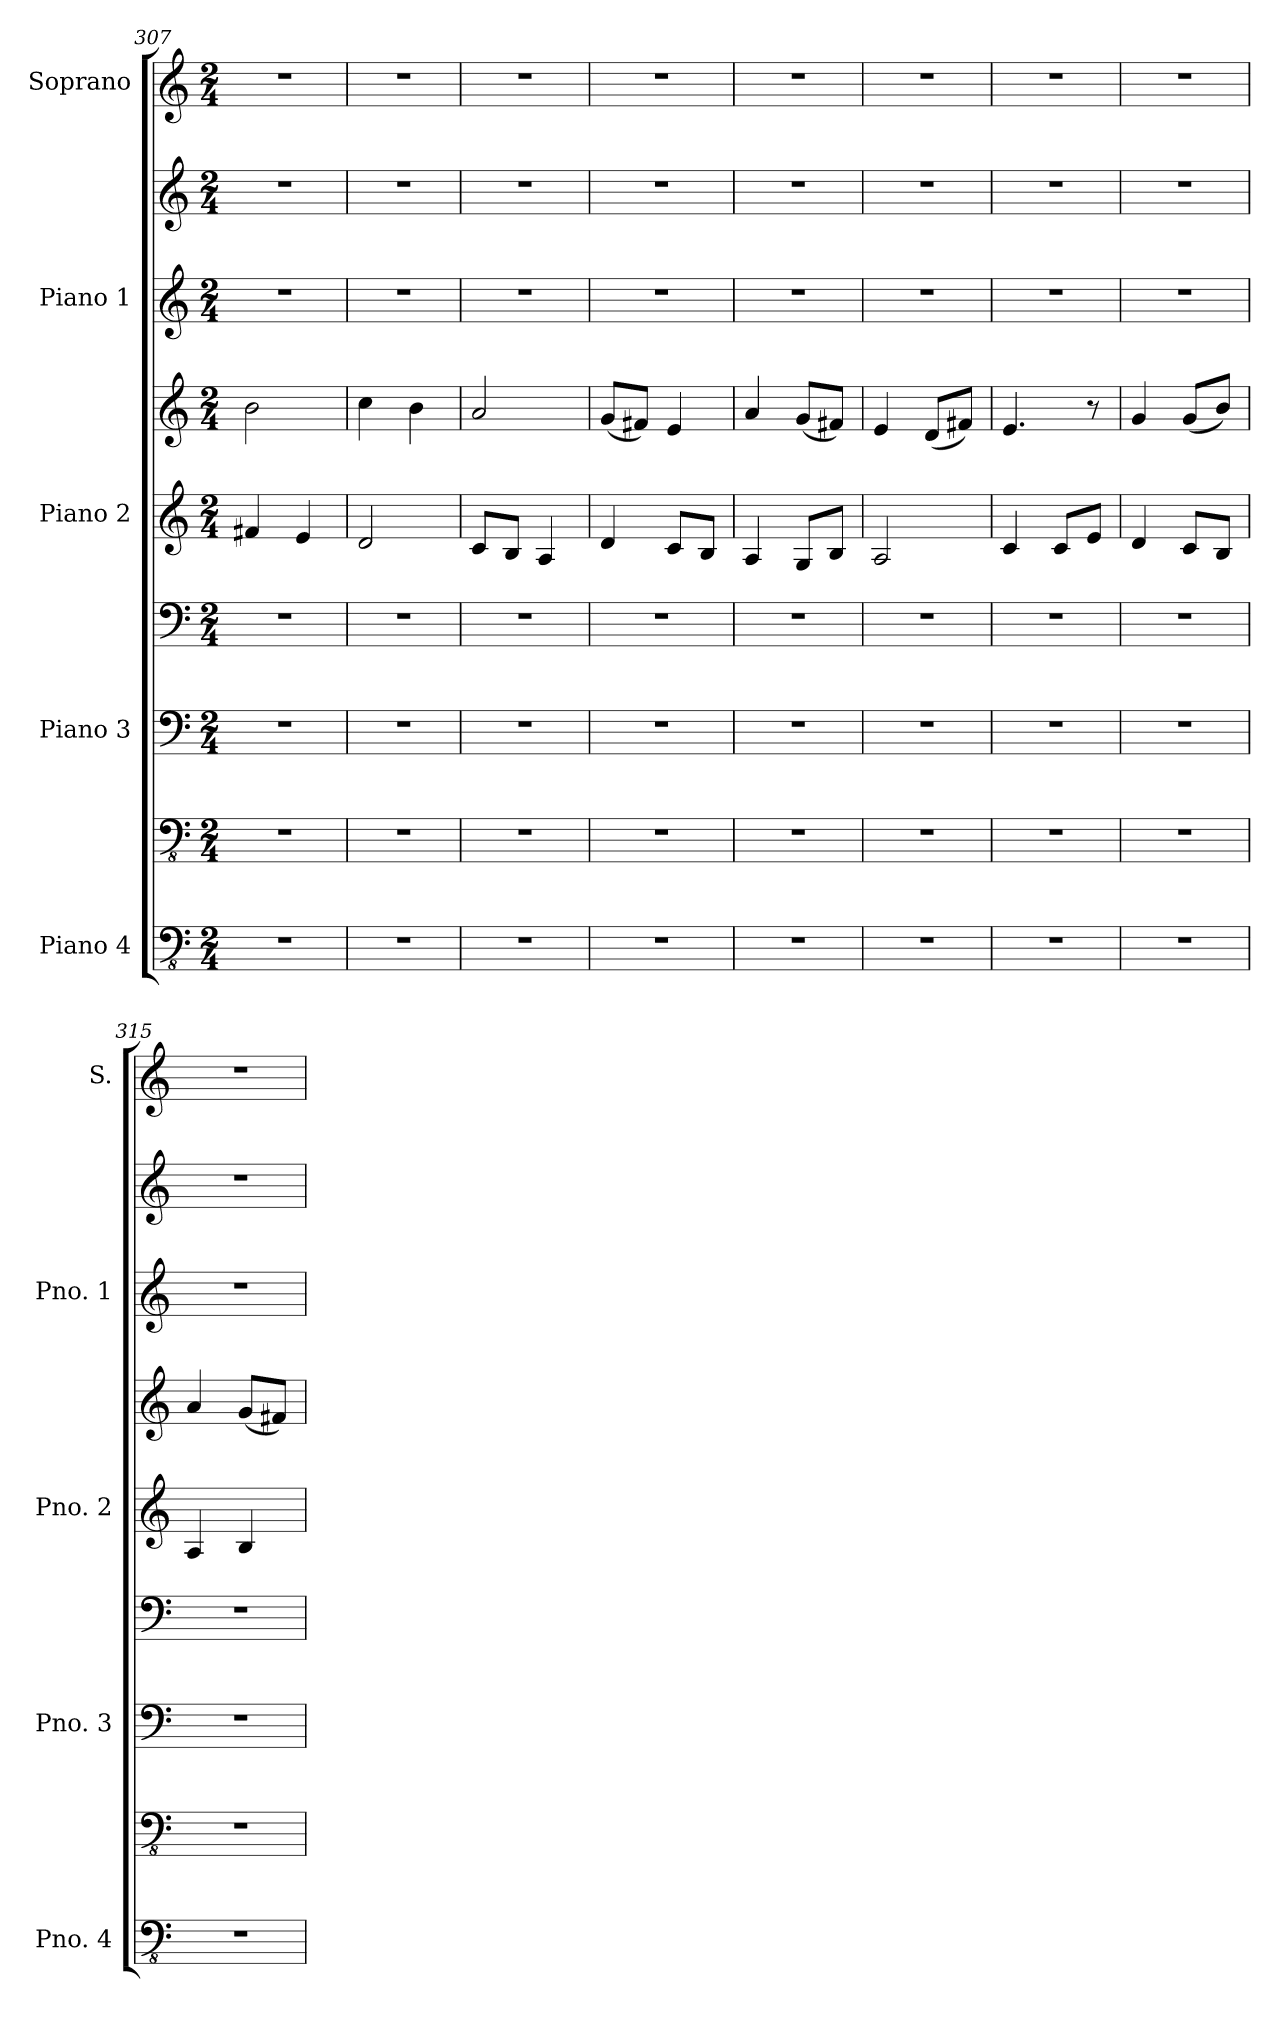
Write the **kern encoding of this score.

**kern	**kern	**kern	**kern	**kern	**kern	**kern	**kern	**kern
*part5	*part5	*part4	*part4	*part3	*part3	*part2	*part2	*part1
*staff9	*staff8	*staff7	*staff6	*staff5	*staff4	*staff3	*staff2	*staff1
*I"Piano 4	*	*I"Piano 3	*	*I"Piano 2	*	*I"Piano 1	*	*I"Soprano
*I'Pno. 4	*	*I'Pno. 3	*	*I'Pno. 2	*	*I'Pno. 1	*	*I'S.
*clefFv4	*clefFv4	*clefF4	*clefF4	*clefG2	*clefG2	*clefG2	*clefG2	*clefG2
*k[]	*k[]	*k[]	*k[]	*k[]	*k[]	*k[]	*k[]	*k[]
*M2/4	*M2/4	*M2/4	*M2/4	*M2/4	*M2/4	*M2/4	*M2/4	*M2/4
=307	=307	=307	=307	=307	=307	=307	=307	=307
2r	2r	2r	2r	4f#X/	2b\	2r	2r	2r
.	.	.	.	4e/	.	.	.	.
=308	=308	=308	=308	=308	=308	=308	=308	=308
2r	2r	2r	2r	2d/	4cc\	2r	2r	2r
.	.	.	.	.	4b\	.	.	.
=309	=309	=309	=309	=309	=309	=309	=309	=309
2r	2r	2r	2r	8c/L	2a/	2r	2r	2r
.	.	.	.	8B/J	.	.	.	.
.	.	.	.	4A/	.	.	.	.
=310	=310	=310	=310	=310	=310	=310	=310	=310
2r	2r	2r	2r	4d/	(<8g/L	2r	2r	2r
.	.	.	.	.	8f#X/J)	.	.	.
.	.	.	.	8c/L	4e/	.	.	.
.	.	.	.	8B/J	.	.	.	.
=311	=311	=311	=311	=311	=311	=311	=311	=311
2r	2r	2r	2r	4A/	4a/	2r	2r	2r
.	.	.	.	8G/L	(<8g/L	.	.	.
.	.	.	.	8B/J	8f#X/J)	.	.	.
!!LO:PB:g=z
=312	=312	=312	=312	=312	=312	=312	=312	=312
2r	2r	2r	2r	2A/	4e/	2r	2r	2r
.	.	.	.	.	(<8d/L	.	.	.
.	.	.	.	.	8f#X/J)	.	.	.
=313	=313	=313	=313	=313	=313	=313	=313	=313
2r	2r	2r	2r	4c/	4.e/	2r	2r	2r
.	.	.	.	8c/L	.	.	.	.
.	.	.	.	8e/J	8r	.	.	.
=314	=314	=314	=314	=314	=314	=314	=314	=314
2r	2r	2r	2r	4d/	4g/	2r	2r	2r
.	.	.	.	8c/L	(<8g/L	.	.	.
.	.	.	.	8B/J	8b/J)	.	.	.
=315	=315	=315	=315	=315	=315	=315	=315	=315
2r	2r	2r	2r	4A/	4a/	2r	2r	2r
.	.	.	.	4B/	(<8g/L	.	.	.
.	.	.	.	.	8f#X/J)	.	.	.
=	=	=	=	=	=	=	=	=
*-	*-	*-	*-	*-	*-	*-	*-	*-
